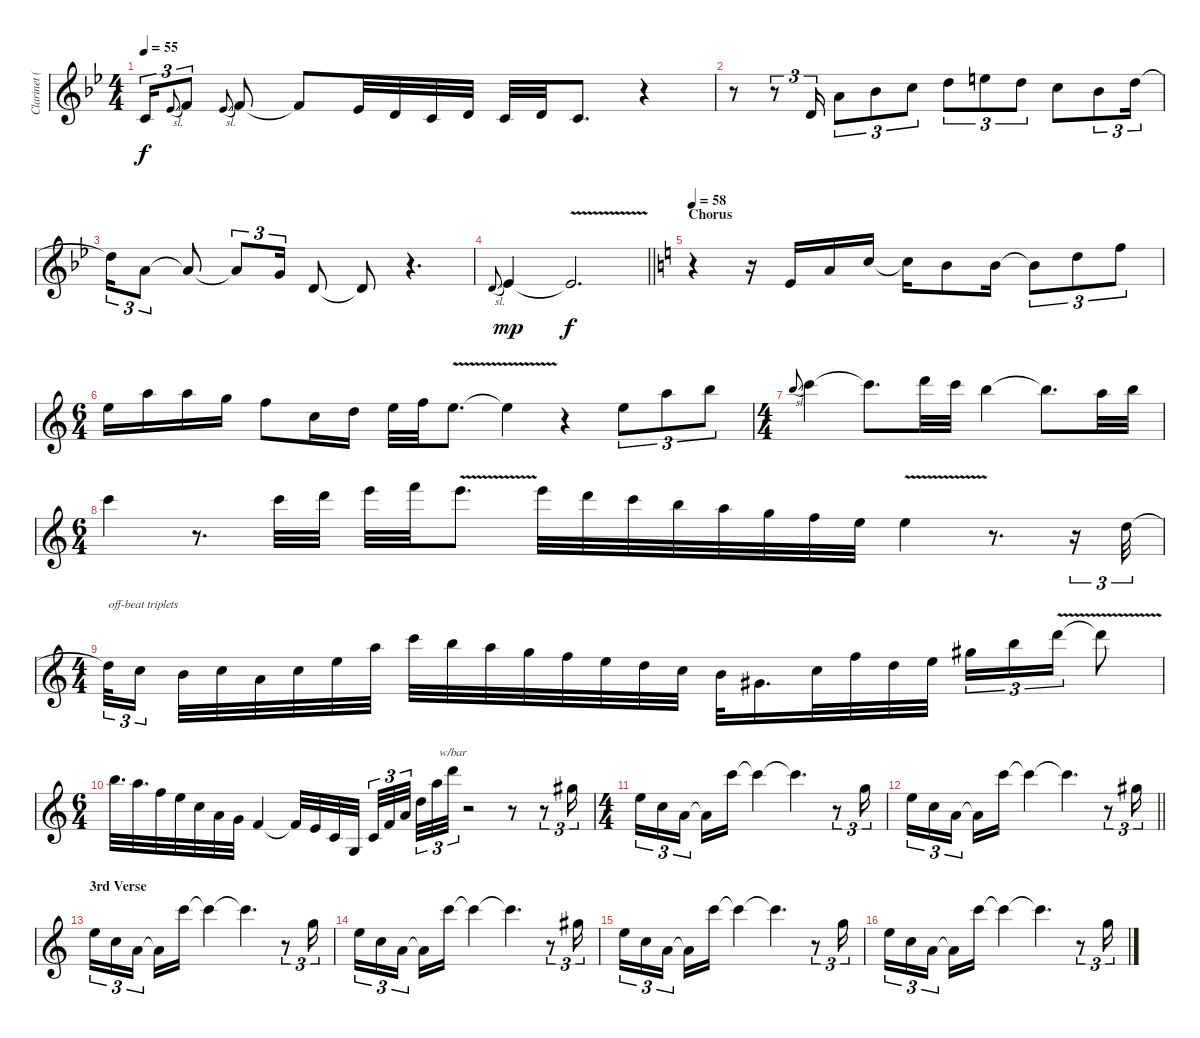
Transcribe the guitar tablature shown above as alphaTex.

\track ("Clarinet (Jimmy Hastings)" "Clarinet (") {instrument clarinet}
\staff {score}
\tuning (E4 B3 G3 D3 A2 E2) {hide}
\ts (4 4)
\tempo 55
\clef g2
\ks gminor
10.4{t}.16{tu (3 2) dy f} 8.3{sl}.8{gr onbeat} 10.3.8{tu (3 2)} 8.3{sl}.8{gr onbeat} 10.3.8 10.3{t}.8 8.3.32 7.3.32 5.3.32 7.3.32 5.3.32 7.3.32 5.3.8{d} r.4 |
r.8 r.8{tu (3 2)} 12.4.16{tu (3 2)} 10.2.8{tu (3 2)} 11.2.8{tu (3 2)} 8.1.8{tu (3 2)} 10.1.8{tu (3 2)} 12.1.8{tu (3 2)} 10.1.8{tu (3 2)} 8.1.8{beam merge} 11.2.8{tu (3 2)} 10.1.16{tu (3 2)} |
10.1{t}.16{tu (3 2)} 10.2.8{tu (3 2)} 10.2{t}.8 10.2{t}.8{tu (3 2)} 8.2.16{tu (3 2)} 7.3.8 7.3{t}.8 r.4{d} |
\barLineRight lightlight
7.3{sl}.8{gr onbeat} 8.3.4{dy mp} 8.3{v t}.2{d dy f} |
\section ("" "Chorus")
\tempo 58
\ks aminor
r.4 r.16 9.3.16 10.2.16 8.1.16 8.1{t}.16 7.1.8 7.1.16 7.1{t}.8{tu (3 2)} 15.2.8{tu (3 2)} 18.2.8{tu (3 2)} |
\ts (6 4)
17.2.16 17.1.16 17.1.16 15.1.16{beam split} 13.1.8 13.2.16 10.1.16{beam split} 12.1.32 13.1.32 12.1{v}.8{d} 12.1{t}.4 r.4 17.2.8{tu (3 2)} 17.1.8{tu (3 2)} 19.1.8{tu (3 2)} |
\ts (4 4)
19.1{sl}.8{gr onbeat} 20.1.4 20.1{t}.8{d} 22.1.32 20.1.32 19.1.4 19.1{t}.8{d beam merge} 17.1.32 19.1.32 |
\ts (6 4)
20.1.4 r.8{d} 20.1.32 22.1.32{beam split} 24.1.32 25.1.32 24.1{v}.8{d} 24.1.32 22.1.32 20.1.32 19.1.32 22.2.32 20.2.32 18.2.32 17.2.32 17.2{v}.4 r.8{d} r.16{tu (3 2)} 19.3.32{tu (3 2)} |
\ts (4 4)
19.3{t}.32{tu (3 2) txt "off-beat triplets"} 17.3.16{tu (3 2) beam splitsecondary} 16.3.32 17.3.32 19.4.32 17.3.32 17.2.32 17.1.32 20.1.32 19.1.32 17.1.32 20.2.32 18.2.32 17.2.32 19.3.32 17.3.32 16.3.32 18.4.16{d} 17.3.32 18.2.32 19.3.32 17.2.32 16.1.16{tu (3 2)} 19.1.16{tu (3 2)} 22.1{v}.16{tu (3 2)} 22.1{t}.8 |
\ts (6 4)
19.1.32{d} 17.1.32{d} 18.2.32 17.2.32 17.3.32 14.3.32 17.4.32 15.4.4 15.4{t}.32 14.4.32 15.5.32 15.6.32{beam splitsecondary} 15.5.32{tu (3 2)} 15.4.32{tu (3 2)} 14.3.32{tu (3 2) beam splitsecondary} 15.2.32{tu (3 2)} 17.1.32{tu (3 2)} 22.1.32{tu (3 2) tbe (custom default 0 0 30 0 60 -2)} r.2 r.8 r.8{tu (3 2)} 16.1.16{tu (3 2)} |
\ts (4 4)
17.2.16{tu (3 2)} 17.3.16{tu (3 2)} 14.3.16{tu (3 2) beam splitsecondary} 14.3{t}.16 20.1.16 20.1{t}.4 20.1{t}.4{d} r.8{tu (3 2)} 15.1.16{tu (3 2)} |
\barLineRight lightlight
17.2.16{tu (3 2)} 17.3.16{tu (3 2)} 14.3.16{tu (3 2) beam splitsecondary} 14.3{t}.16 20.1.16 20.1{t}.4 20.1{t}.4{d} r.8{tu (3 2)} 16.1.16{tu (3 2)} |
\section ("" "3rd Verse")
17.2.16{tu (3 2)} 17.3.16{tu (3 2)} 14.3.16{tu (3 2) beam splitsecondary} 14.3{t}.16 20.1.16 20.1{t}.4 20.1{t}.4{d} r.8{tu (3 2)} 15.1.16{tu (3 2)} |
17.2.16{tu (3 2)} 17.3.16{tu (3 2)} 14.3.16{tu (3 2) beam splitsecondary} 14.3{t}.16 20.1.16 20.1{t}.4 20.1{t}.4{d} r.8{tu (3 2)} 16.1.16{tu (3 2)} |
17.2.16{tu (3 2)} 17.3.16{tu (3 2)} 14.3.16{tu (3 2) beam splitsecondary} 14.3{t}.16 20.1.16 20.1{t}.4 20.1{t}.4{d} r.8{tu (3 2)} 15.1.16{tu (3 2)} |
17.2.16{tu (3 2)} 17.3.16{tu (3 2)} 14.3.16{tu (3 2) beam splitsecondary} 14.3{t}.16 20.1.16 20.1{t}.4 20.1{t}.4{d} r.8{tu (3 2)} 15.1.16{tu (3 2)}
